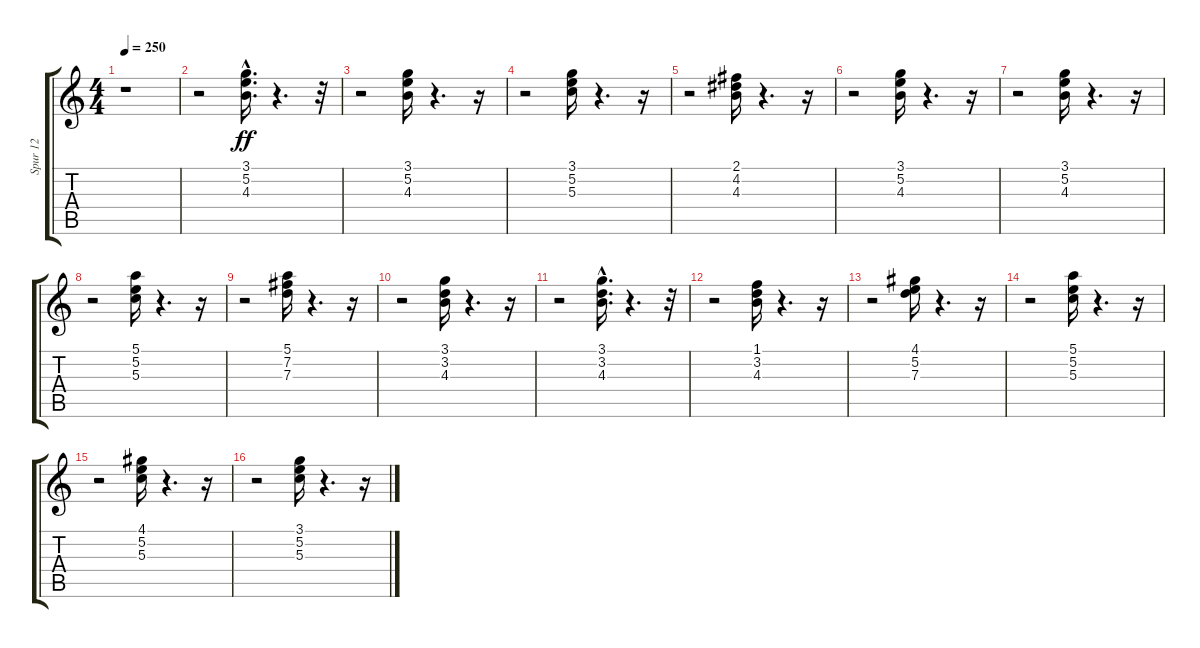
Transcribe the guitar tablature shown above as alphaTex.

\track ("Spur 12" "Spur 12") {instrument electricguitarclean}
\staff {score tabs}
\tuning (E4 B3 G3 D3 A2 E2) {hide}
\ts (4 4)
\tempo 250
\clef g2
\ks c
r.1{dy mf} |
r.2 (3.1{hac} 5.2 4.3).16{d dy ff} r.4{d} r.32 |
r.2 (3.1 5.2 4.3).16 r.4{d} r.16 |
r.2 (3.1 5.2 5.3).16 r.4{d} r.16 |
r.2 (2.1 4.2 4.3).16 r.4{d} r.16 |
r.2 (3.1 5.2 4.3).16 r.4{d} r.16 |
r.2 (3.1 5.2 4.3).16 r.4{d} r.16 |
r.2 (5.1 5.2 5.3).16 r.4{d} r.16 |
r.2 (5.1 7.2 7.3).16 r.4{d} r.16 |
r.2 (3.1 3.2 4.3).16 r.4{d} r.16 |
r.2 (3.1{hac} 3.2 4.3).16{d} r.4{d} r.32 |
r.2 (1.1 3.2 4.3).16 r.4{d} r.16 |
r.2 (4.1 5.2 7.3).16 r.4{d} r.16 |
r.2 (5.1 5.2 5.3).16 r.4{d} r.16 |
r.2 (4.1 5.2 5.3).16 r.4{d} r.16 |
r.2 (3.1 5.2 5.3).16 r.4{d} r.16
